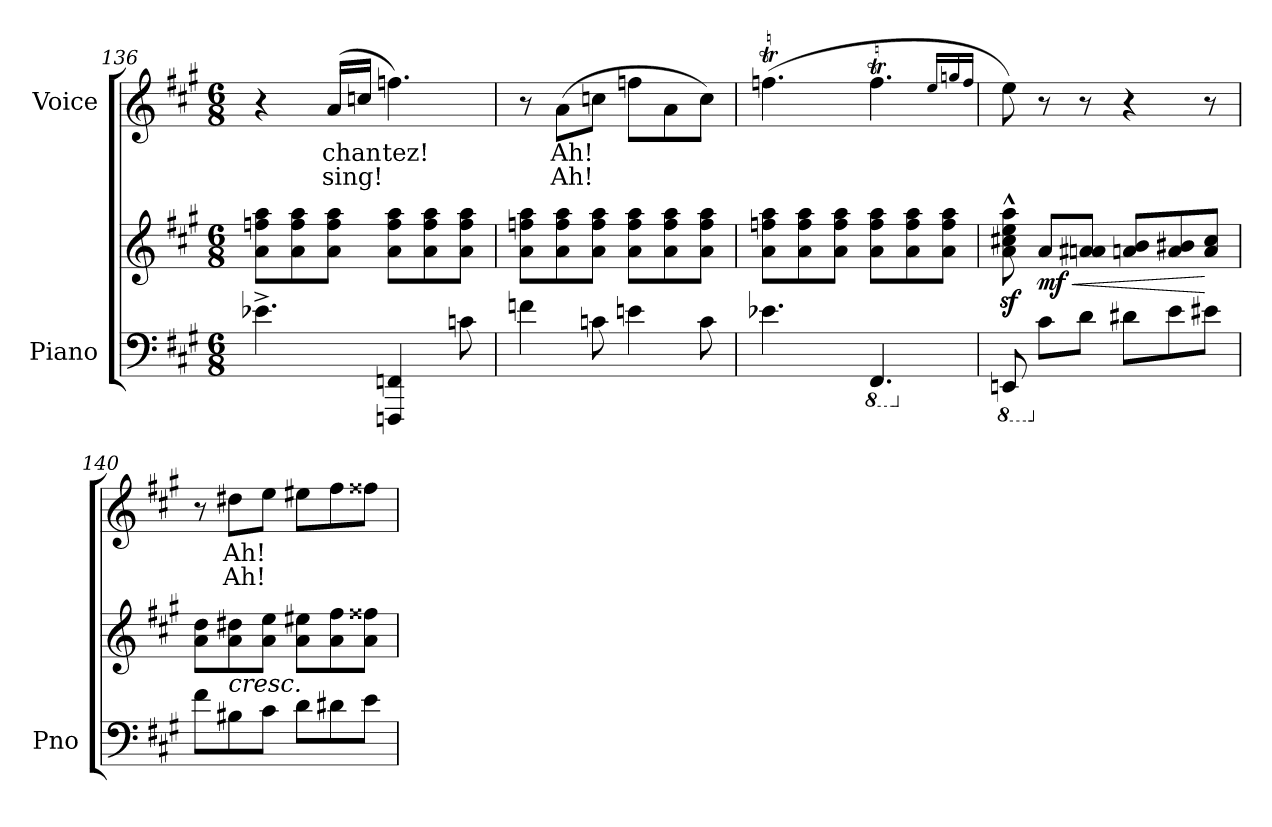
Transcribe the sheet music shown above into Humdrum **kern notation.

**kern	**kern	**dynam	**kern	**text	**text
*part2	*part2	*part2	*part1	*part1	*part1
*staff3	*staff2	*staff2/3	*staff1	*staff1	*staff1
*I"Piano	*	*	*I"Voice	*	*
*I'Pno	*	*	*	*	*
*clefF4	*clefG2	*	*clefG2	*	*
*k[f#c#g#]	*k[f#c#g#]	*	*k[f#c#g#]	*	*
*M6/8	*M6/8	*	*M6/8	*	*
=136	=136	=136	=136	=136	=136
4.e-X^<\	8a\ 8ffn\ 8aa\L	.	4r	.	.
.	8a\ 8ff\ 8aa\	.	.	.	.
.	8a\ 8ff\ 8aa\J	.	(16a/LL	chan	sing!
.	.	.	16ccn/JJ	.	.
4FFFn/ 4FFn/	8a\ 8ff\ 8aa\L	.	4.ffn\)	-tez!	.
.	8a\ 8ff\ 8aa\	.	.	.	.
8cn\	8a\ 8ff\ 8aa\J	.	.	.	.
=137	=137	=137	=137	=137	=137
4fn\	8a\ 8ffn\ 8aa\L	.	8r	.	.
.	8a\ 8ff\ 8aa\	.	(8a\L	Ah!	Ah!
8cn\	8a\ 8ff\ 8aa\J	.	8ccn\J	.	.
4en\	8a\ 8ff\ 8aa\L	.	8ffn\L	.	.
.	8a\ 8ff\ 8aa\	.	8a\	.	.
8c\	8a\ 8ff\ 8aa\J	.	8cc\J)	.	.
=138	=138	=138	=138	=138	=138
4.e-X\	8a\ 8ffn\ 8aa\L	.	(4.ffnT\	.	.
.	8a\ 8ff\ 8aa\	.	.	.	.
.	8a\ 8ff\ 8aa\J	.	.	.	.
*8ba	*	*	*	*	*
4.FFF#/	8a\ 8ff\ 8aa\L	.	4.ffT\	.	.
.	8a\ 8ff\ 8aa\	.	.	.	.
.	8a\ 8ff\ 8aa\J	.	.	.	.
.	.	.	16qee/LL	.	.
.	.	.	16qggn/	.	.
.	.	.	16qff/JJ	.	.
=139	=139	=139	=139	=139	=139
*X8ba	*	*	*	*	*
*8ba	*	*	*	*	*
8EEEn/	8a\z<^^ 8cc#X\z<^^ 8ee\z<^^ 8aa\z<^^	.	8ee\)	.	.
*X8ba	*	*	*	*	*
!	!	!LO:HP:b	!	!	!
!	!	!LO:DY:n=1:b	!	!	!
8c#\L	8a/L	< mf	8r	.	.
8d\J	8an/ 8a#X/J	.	8r	.	.
8d#X\L	8an/ 8b/L	.	4r	.	.
8e\	8a/ 8b#X/	.	.	.	.
8e#X\J	8a/ 8cc#/J	[	8r	.	.
=140	=140	=140	=140	=140	=140
8f#\L	8a\ 8dd\L	.	8r	.	.
!	!LO:TX:b:i:t=cresc.	!	!	!	!
8B#X\	8a\ 8dd#X\	.	8dd#X\L	Ah!	Ah!
8c#\J	8a\ 8ee\J	.	8ee\J	.	.
8d\L	8a\ 8ee#X\L	.	8ee#X\L	.	.
8d#X\	8a\ 8ff#\	.	8ff#\	.	.
8e\J	8a\ 8ff##X\J	.	8ff##X\J	.	.
=	=	=	=	=	=
*-	*-	*-	*-	*-	*-
